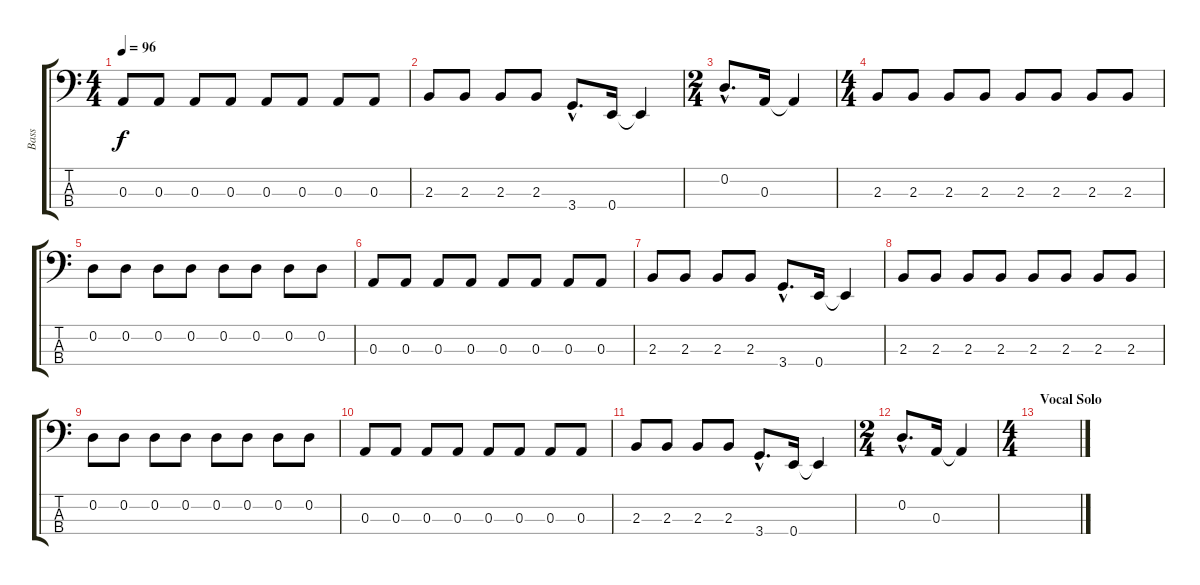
\track ("Bass" "Bass") {instrument electricbasspick}
\staff {score tabs}
\tuning (G2 D2 A1 E1) {hide}
\ts (4 4)
\tempo 96
\clef f4
\ks c
0.3.8{dy f} 0.3.8 0.3.8 0.3.8 0.3.8 0.3.8 0.3.8 0.3.8 |
2.3.8 2.3.8 2.3.8 2.3.8 3.4{hac}.8{d} 0.4.16 0.4{t}.4 |
\ts (2 4)
0.2{hac}.8{d} 0.3.16 0.3{t}.4 |
\ts (4 4)
2.3.8 2.3.8 2.3.8 2.3.8 2.3.8 2.3.8 2.3.8 2.3.8 |
0.2.8 0.2.8 0.2.8 0.2.8 0.2.8 0.2.8 0.2.8 0.2.8 |
0.3.8 0.3.8 0.3.8 0.3.8 0.3.8 0.3.8 0.3.8 0.3.8 |
2.3.8 2.3.8 2.3.8 2.3.8 3.4{hac}.8{d} 0.4.16 0.4{t}.4 |
2.3.8 2.3.8 2.3.8 2.3.8 2.3.8 2.3.8 2.3.8 2.3.8 |
0.2.8 0.2.8 0.2.8 0.2.8 0.2.8 0.2.8 0.2.8 0.2.8 |
0.3.8 0.3.8 0.3.8 0.3.8 0.3.8 0.3.8 0.3.8 0.3.8 |
2.3.8 2.3.8 2.3.8 2.3.8 3.4{hac}.8{d} 0.4.16 0.4{t}.4 |
\ts (2 4)
0.2{hac}.8{d} 0.3.16 0.3{t}.4 |
\ts (4 4)
\section ("" "Vocal Solo")
